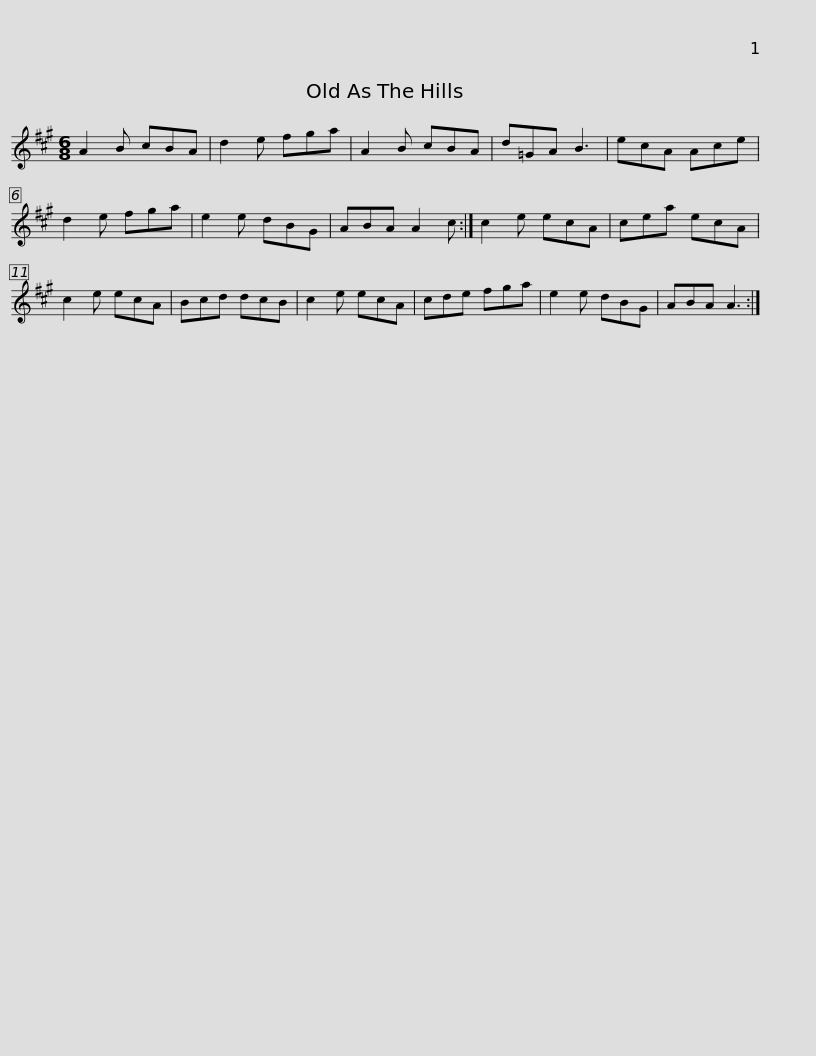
X:1
L:1/8
M:6/8
I:linebreak $
K:A
V:1 treble
V:1
 A2 B cBA | d2 e fga | A2 B cBA | d=GA B3 | ecA Ace | %5
 d2 e fga | e2 e dBG | ABA A2 c :|$ c2 e ecA | cea ecA | %10
 c2 e ecA | Bcd dcB | c2 e ecA | cde fga | e2 e dBG | %15
 ABA A3 :| %16
